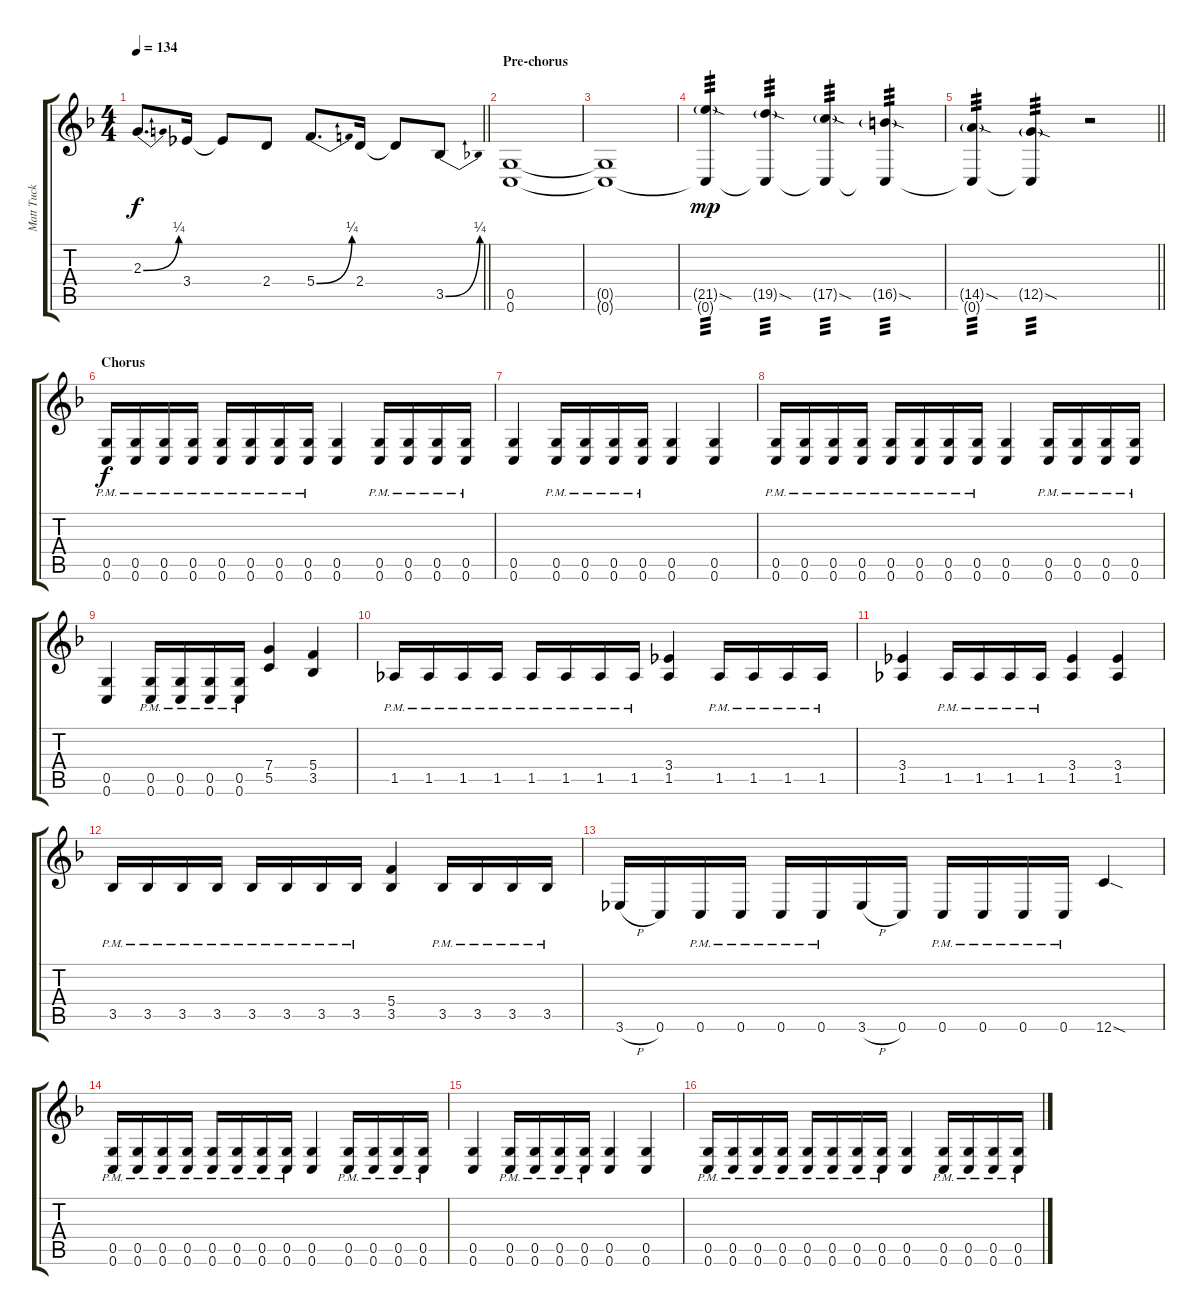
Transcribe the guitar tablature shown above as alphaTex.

\track ("Matt Tuck (Rhythm)" "Matt Tuck ") {instrument distortionguitar}
\staff {score tabs}
\tuning (D4 A3 F3 C3 G2 C2) {hide}
\ts (4 4)
\tempo 134
\clef g2
\barLineRight lightlight
\ks f
2.3{be (bend 0 0 60 1)}.8{d dy f} 3.4.16 3.4{t}.8 2.4.8 5.4{be (bend 0 0 60 1)}.8{d} 2.4.16 2.4{t}.8 3.5{be (bend 0 0 60 1)}.8 |
\section ("" "Pre-chorus")
(0.5 0.6).1 |
(0.5{t} 0.6{t}).1 |
(21.5{sod g} 0.6{t}).4{tp 3 dy mp} (19.5{sod g} 0.6{t}).4{tp 3} (17.5{sod g} 0.6{t}).4{tp 3} (16.5{sod g} 0.6{t}).4{tp 3} |
\barLineRight lightlight
(14.5{sod g} 0.6{t}).4{tp 3} (12.5{sod g} 0.6{t}).4{tp 3} r.2 |
\section ("" "Chorus")
(0.5{pm} 0.6{pm}).16{dy f} (0.5{pm} 0.6{pm}).16 (0.5{pm} 0.6{pm}).16 (0.5{pm} 0.6{pm}).16 (0.5{pm} 0.6{pm}).16 (0.5{pm} 0.6{pm}).16 (0.5{pm} 0.6{pm}).16 (0.5{pm} 0.6{pm}).16 (0.5 0.6).4 (0.5{pm} 0.6{pm}).16 (0.5{pm} 0.6{pm}).16 (0.5{pm} 0.6{pm}).16 (0.5{pm} 0.6{pm}).16 |
(0.5 0.6).4 (0.5{pm} 0.6{pm}).16 (0.5{pm} 0.6{pm}).16 (0.5{pm} 0.6{pm}).16 (0.5{pm} 0.6{pm}).16 (0.5 0.6).4 (0.5 0.6).4 |
(0.5{pm} 0.6{pm}).16 (0.5{pm} 0.6{pm}).16 (0.5{pm} 0.6{pm}).16 (0.5{pm} 0.6{pm}).16 (0.5{pm} 0.6{pm}).16 (0.5{pm} 0.6{pm}).16 (0.5{pm} 0.6{pm}).16 (0.5{pm} 0.6{pm}).16 (0.5 0.6).4 (0.5{pm} 0.6{pm}).16 (0.5{pm} 0.6{pm}).16 (0.5{pm} 0.6{pm}).16 (0.5{pm} 0.6{pm}).16 |
(0.5 0.6).4 (0.5{pm} 0.6{pm}).16 (0.5{pm} 0.6{pm}).16 (0.5{pm} 0.6{pm}).16 (0.5{pm} 0.6{pm}).16 (7.4 5.5).4 (5.4 3.5).4 |
1.5{pm}.16 1.5{pm}.16 1.5{pm}.16 1.5{pm}.16 1.5{pm}.16 1.5{pm}.16 1.5{pm}.16 1.5{pm}.16 (3.4 1.5).4 1.5{pm}.16 1.5{pm}.16 1.5{pm}.16 1.5{pm}.16 |
(3.4 1.5).4 1.5{pm}.16 1.5{pm}.16 1.5{pm}.16 1.5{pm}.16 (3.4 1.5).4 (3.4 1.5).4 |
3.5{pm}.16 3.5{pm}.16 3.5{pm}.16 3.5{pm}.16 3.5{pm}.16 3.5{pm}.16 3.5{pm}.16 3.5{pm}.16 (5.4 3.5).4 3.5{pm}.16 3.5{pm}.16 3.5{pm}.16 3.5{pm}.16 |
3.6{h}.16 0.6.16 0.6{pm}.16 0.6{pm}.16 0.6{pm}.16 0.6{pm}.16 3.6{h}.16 0.6.16 0.6{pm}.16 0.6{pm}.16 0.6{pm}.16 0.6{pm}.16 12.6{sod}.4 |
(0.5{pm} 0.6{pm}).16 (0.5{pm} 0.6{pm}).16 (0.5{pm} 0.6{pm}).16 (0.5{pm} 0.6{pm}).16 (0.5{pm} 0.6{pm}).16 (0.5{pm} 0.6{pm}).16 (0.5{pm} 0.6{pm}).16 (0.5{pm} 0.6{pm}).16 (0.5 0.6).4 (0.5{pm} 0.6{pm}).16 (0.5{pm} 0.6{pm}).16 (0.5{pm} 0.6{pm}).16 (0.5{pm} 0.6{pm}).16 |
(0.5 0.6).4 (0.5{pm} 0.6{pm}).16 (0.5{pm} 0.6{pm}).16 (0.5{pm} 0.6{pm}).16 (0.5{pm} 0.6{pm}).16 (0.5 0.6).4 (0.5 0.6).4 |
(0.5{pm} 0.6{pm}).16 (0.5{pm} 0.6{pm}).16 (0.5{pm} 0.6{pm}).16 (0.5{pm} 0.6{pm}).16 (0.5{pm} 0.6{pm}).16 (0.5{pm} 0.6{pm}).16 (0.5{pm} 0.6{pm}).16 (0.5{pm} 0.6{pm}).16 (0.5 0.6).4 (0.5{pm} 0.6{pm}).16 (0.5{pm} 0.6{pm}).16 (0.5{pm} 0.6{pm}).16 (0.5{pm} 0.6{pm}).16
